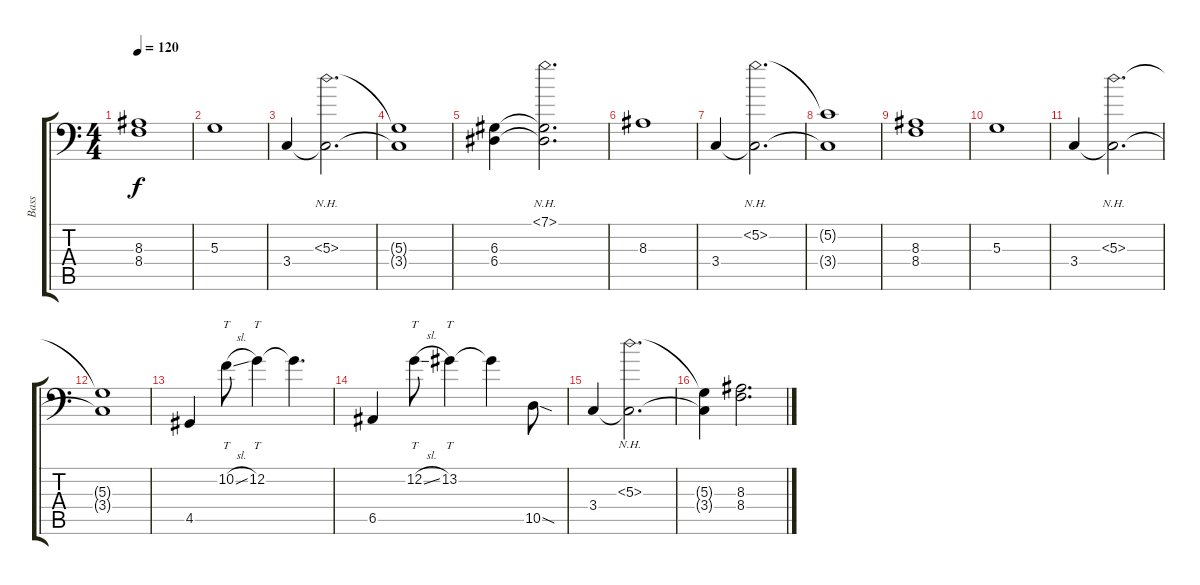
\track ("Bass" "Bass") {instrument electricbassfinger}
\staff {score tabs}
\tuning (C3 G2 D2 A1 E1 B0) {hide}
\ts (4 4)
\tempo 120
\clef f4
\ks c
(8.3 8.4).1{dy f} |
5.3.1 |
3.4.4 (5.3{nh} 3.4{t}).2{d} |
(5.3{t} 3.4{t}).1 |
(6.3 6.4).4 (7.1{nh} 6.3{t} 6.4{t}).2{d} |
8.3.1 |
3.4.4 (5.2{nh} 3.4{t}).2{d} |
(5.2{t} 3.4{t}).1 |
(8.3 8.4).1 |
5.3.1 |
3.4.4 (5.3{nh} 3.4{t}).2{d} |
(5.3{t} 3.4{t}).1 |
4.5.4 10.2{sl}.8{tt} 12.2.4{tt} 12.2{t}.4{d} |
6.5.4 12.2{sl}.8{tt} 13.2.4{tt} 13.2{t}.4 10.5{sod}.8 |
3.4.4 (5.3{nh} 3.4{t}).2{d} |
(5.3{t} 3.4{t}).4 (8.3 8.4).2{d}
